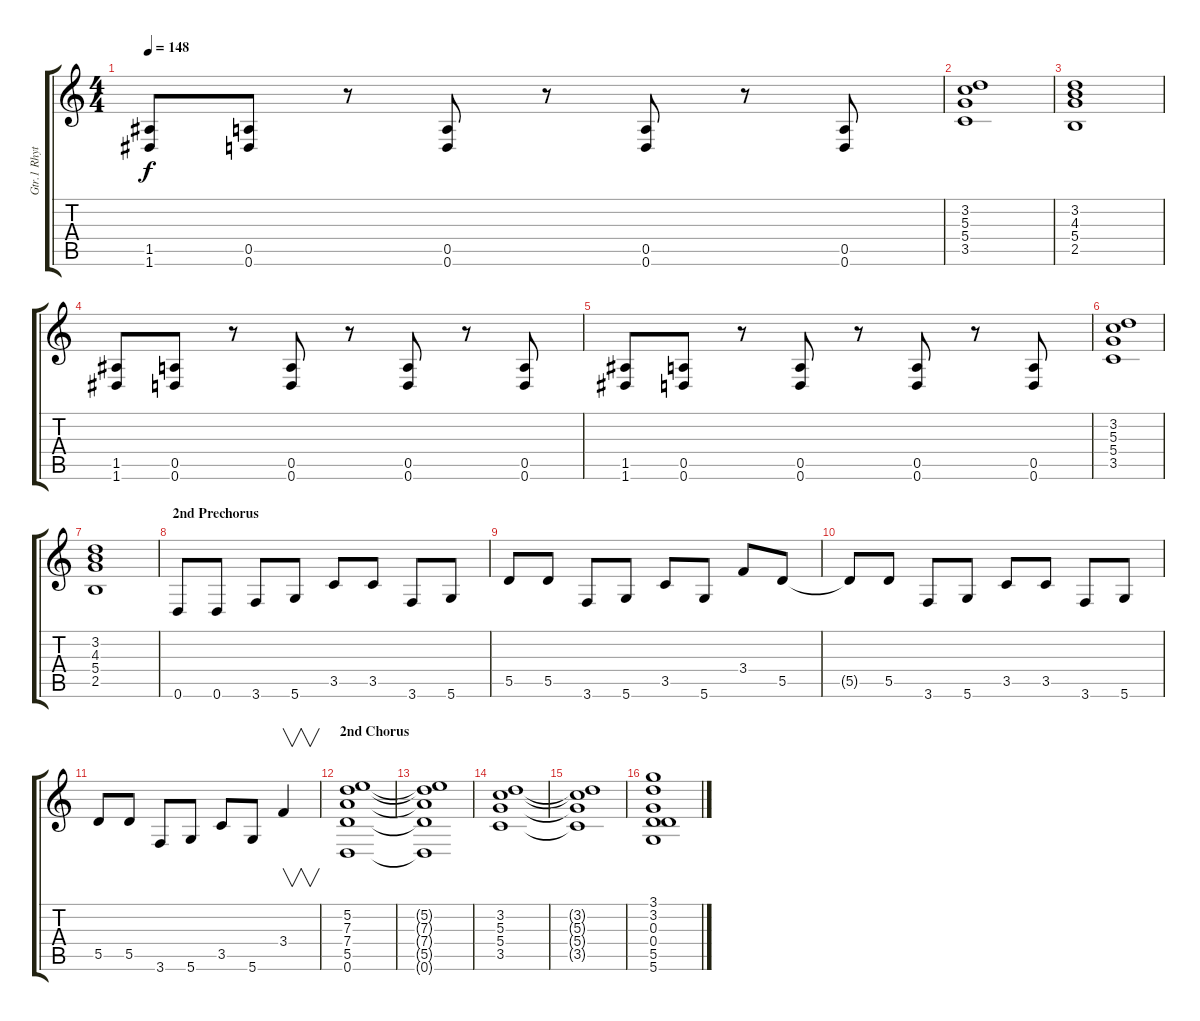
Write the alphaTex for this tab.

\track ("Gtr.1 Rhytm" "Gtr.1 Rhyt") {instrument overdrivenguitar}
\staff {score tabs}
\tuning (E4 B3 G3 D3 A2 D2) {hide}
\ts (4 4)
\tempo 148
\clef g2
\ks c
(1.5 1.6).8{dy f} (0.5 0.6).8 r.8 (0.5 0.6).8 r.8 (0.5 0.6).8 r.8 (0.5 0.6).8 |
(3.2 5.3 5.4 3.5).1 |
(3.2 4.3 5.4 2.5).1 |
(1.5 1.6).8 (0.5 0.6).8 r.8 (0.5 0.6).8 r.8 (0.5 0.6).8 r.8 (0.5 0.6).8 |
(1.5 1.6).8 (0.5 0.6).8 r.8 (0.5 0.6).8 r.8 (0.5 0.6).8 r.8 (0.5 0.6).8 |
(3.2 5.3 5.4 3.5).1 |
(3.2 4.3 5.4 2.5).1 |
\section ("" "2nd Prechorus")
0.6.8 0.6.8 3.6.8 5.6.8 3.5.8 3.5.8 3.6.8 5.6.8 |
5.5.8 5.5.8 3.6.8 5.6.8 3.5.8 5.6.8 3.4.8 5.5.8 |
5.5{t}.8 5.5.8 3.6.8 5.6.8 3.5.8 3.5.8 3.6.8 5.6.8 |
5.5.8 5.5.8 3.6.8 5.6.8 3.5.8 5.6.8 3.4.4{v} |
\section ("" "2nd Chorus")
(5.2 7.3 7.4 5.5 0.6).1 |
(5.2{t} 7.3{t} 7.4{t} 5.5{t} 0.6{t}).1 |
(3.2 5.3 5.4 3.5).1 |
(3.2{t} 5.3{t} 5.4{t} 3.5{t}).1 |
(3.1 3.2 0.3 0.4 5.5 5.6).1
